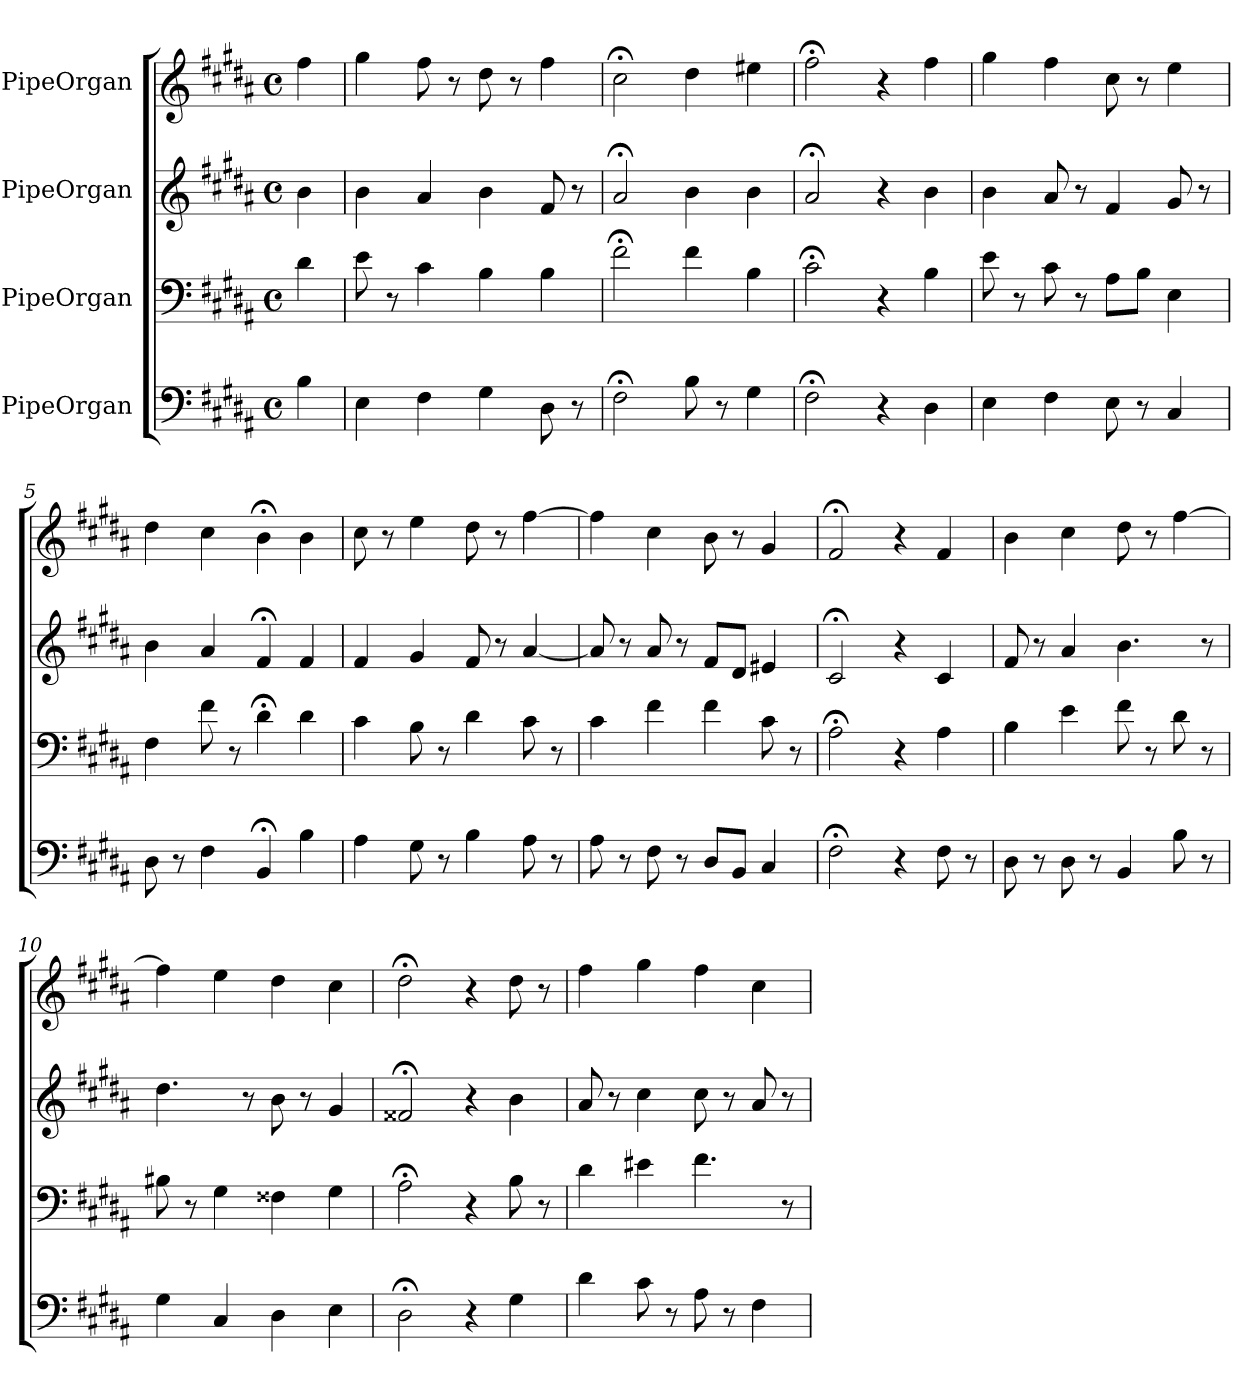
**kern	**kern	**kern	**kern
*part4	*part3	*part2	*part1
*staff4	*staff3	*staff2	*staff1
*I"PipeOrgan	*I"PipeOrgan	*I"PipeOrgan	*I"PipeOrgan
*clefF4	*clefF4	*clefG2	*clefG2
*k[f#c#g#d#a#]	*k[f#c#g#d#a#]	*k[f#c#g#d#a#]	*k[f#c#g#d#a#]
*B:	*B:	*B:	*B:
*M4/4	*M4/4	*M4/4	*M4/4
*met(c)	*met(c)	*met(c)	*met(c)
*MM60	*MM60	*MM60	*MM60
=	=	=	=
4B	4d#	4b	4ff#
=1	=1	=1	=1
4E	8e	4b	4gg#
.	8r	.	.
4F#	4c#	4a#	8ff#
.	.	.	8r
4G#	4B	4b	8dd#
.	.	.	8r
8D#	4B	8f#	4ff#
8r	.	8r	.
=2	=2	=2	=2
2F#;<	2f#;<	2a#;<	2cc#;<
8B	4f#	4b	4dd#
8r	.	.	.
4G#	4B	4b	4ee#X
=3	=3	=3	=3
2F#;<	2c#;<	2a#;<	2ff#;<
4r	4r	4r	4r
4D#	4B	4b	4ff#
=4	=4	=4	=4
4E	8e	4b	4gg#
.	8r	.	.
4F#	8c#	8a#	4ff#
.	8r	8r	.
8E	8A#\L	4f#	8cc#
8r	8B\J	.	8r
4C#	4E	8g#	4ee
.	.	8r	.
=5	=5	=5	=5
8D#	4F#	4b	4dd#
8r	.	.	.
4F#	8f#	4a#	4cc#
.	8r	.	.
4BB;<	4d#;<	4f#;<	4b;<
4B	4d#	4f#	4b
=6	=6	=6	=6
4A#	4c#	4f#	8cc#
.	.	.	8r
8G#	8B	4g#	4ee
8r	8r	.	.
4B	4d#	8f#	8dd#
.	.	8r	8r
8A#	8c#	[4a#	[4ff#
8r	8r	.	.
=7	=7	=7	=7
8A#	4c#	8a#]	4ff#]
8r	.	8r	.
8F#	4f#	8a#	4cc#
8r	.	8r	.
8D#/L	4f#	8f#/L	8b
8BB/J	.	8d#/J	8r
4C#	8c#	4e#X	4g#
.	8r	.	.
=8	=8	=8	=8
2F#;<	2A#;<	2c#;<	2f#;<
4r	4r	4r	4r
8F#	4A#	4c#	4f#
8r	.	.	.
=9	=9	=9	=9
8D#	4B	8f#	4b
8r	.	8r	.
8D#	4e	4a#	4cc#
8r	.	.	.
4BB	8f#	4.b	8dd#
.	8r	.	8r
8B	8d#	.	[4ff#
8r	8r	8r	.
=10	=10	=10	=10
4G#	8B#X	4.dd#	4ff#]
.	8r	.	.
4C#	4G#	.	4ee
.	.	8r	.
4D#	4F##X	8b	4dd#
.	.	8r	.
4E	4G#	4g#	4cc#
=11	=11	=11	=11
2D#;<	2A#;<	2f##X;<	2dd#;<
4r	4r	4r	4r
4G#	8B	4b	8dd#
.	8r	.	8r
=12	=12	=12	=12
4d#	4d#	8a#	4ff#
.	.	8r	.
8c#	4e#X	4cc#	4gg#
8r	.	.	.
8A#	4.f#	8cc#	4ff#
8r	.	8r	.
4F#	.	8a#	4cc#
.	8r	8r	.
=	=	=	=
*-	*-	*-	*-
